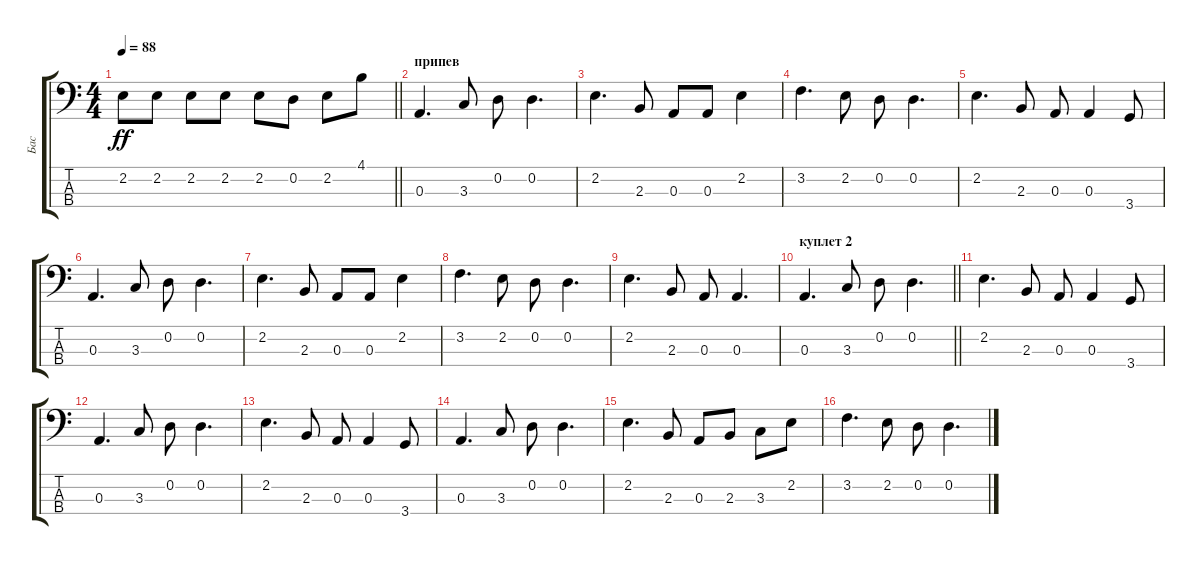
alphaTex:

\track ("Бас" "Бас") {instrument electricbassfinger}
\staff {score tabs}
\tuning (G2 D2 A1 E1) {hide}
\ts (4 4)
\tempo 88
\clef f4
\barLineRight lightlight
\ks c
2.2.8{dy ff} 2.2.8 2.2.8 2.2.8 2.2.8 0.2.8 2.2.8 4.1.8 |
\section ("" "припев")
0.3.4{d} 3.3.8 0.2.8 0.2.4{d} |
2.2.4{d} 2.3.8 0.3.8 0.3.8 2.2.4 |
3.2.4{d} 2.2.8 0.2.8 0.2.4{d} |
2.2.4{d} 2.3.8 0.3.8 0.3.4 3.4.8 |
0.3.4{d} 3.3.8 0.2.8 0.2.4{d} |
2.2.4{d} 2.3.8 0.3.8 0.3.8 2.2.4 |
3.2.4{d} 2.2.8 0.2.8 0.2.4{d} |
2.2.4{d} 2.3.8 0.3.8 0.3.4{d} |
\section ("" "куплет 2")
\barLineRight lightlight
0.3.4{d} 3.3.8 0.2.8 0.2.4{d} |
2.2.4{d} 2.3.8 0.3.8 0.3.4 3.4.8 |
0.3.4{d} 3.3.8 0.2.8 0.2.4{d} |
2.2.4{d} 2.3.8 0.3.8 0.3.4 3.4.8 |
0.3.4{d} 3.3.8 0.2.8 0.2.4{d} |
2.2.4{d} 2.3.8 0.3.8 2.3.8 3.3.8 2.2.8 |
3.2.4{d} 2.2.8 0.2.8 0.2.4{d}
